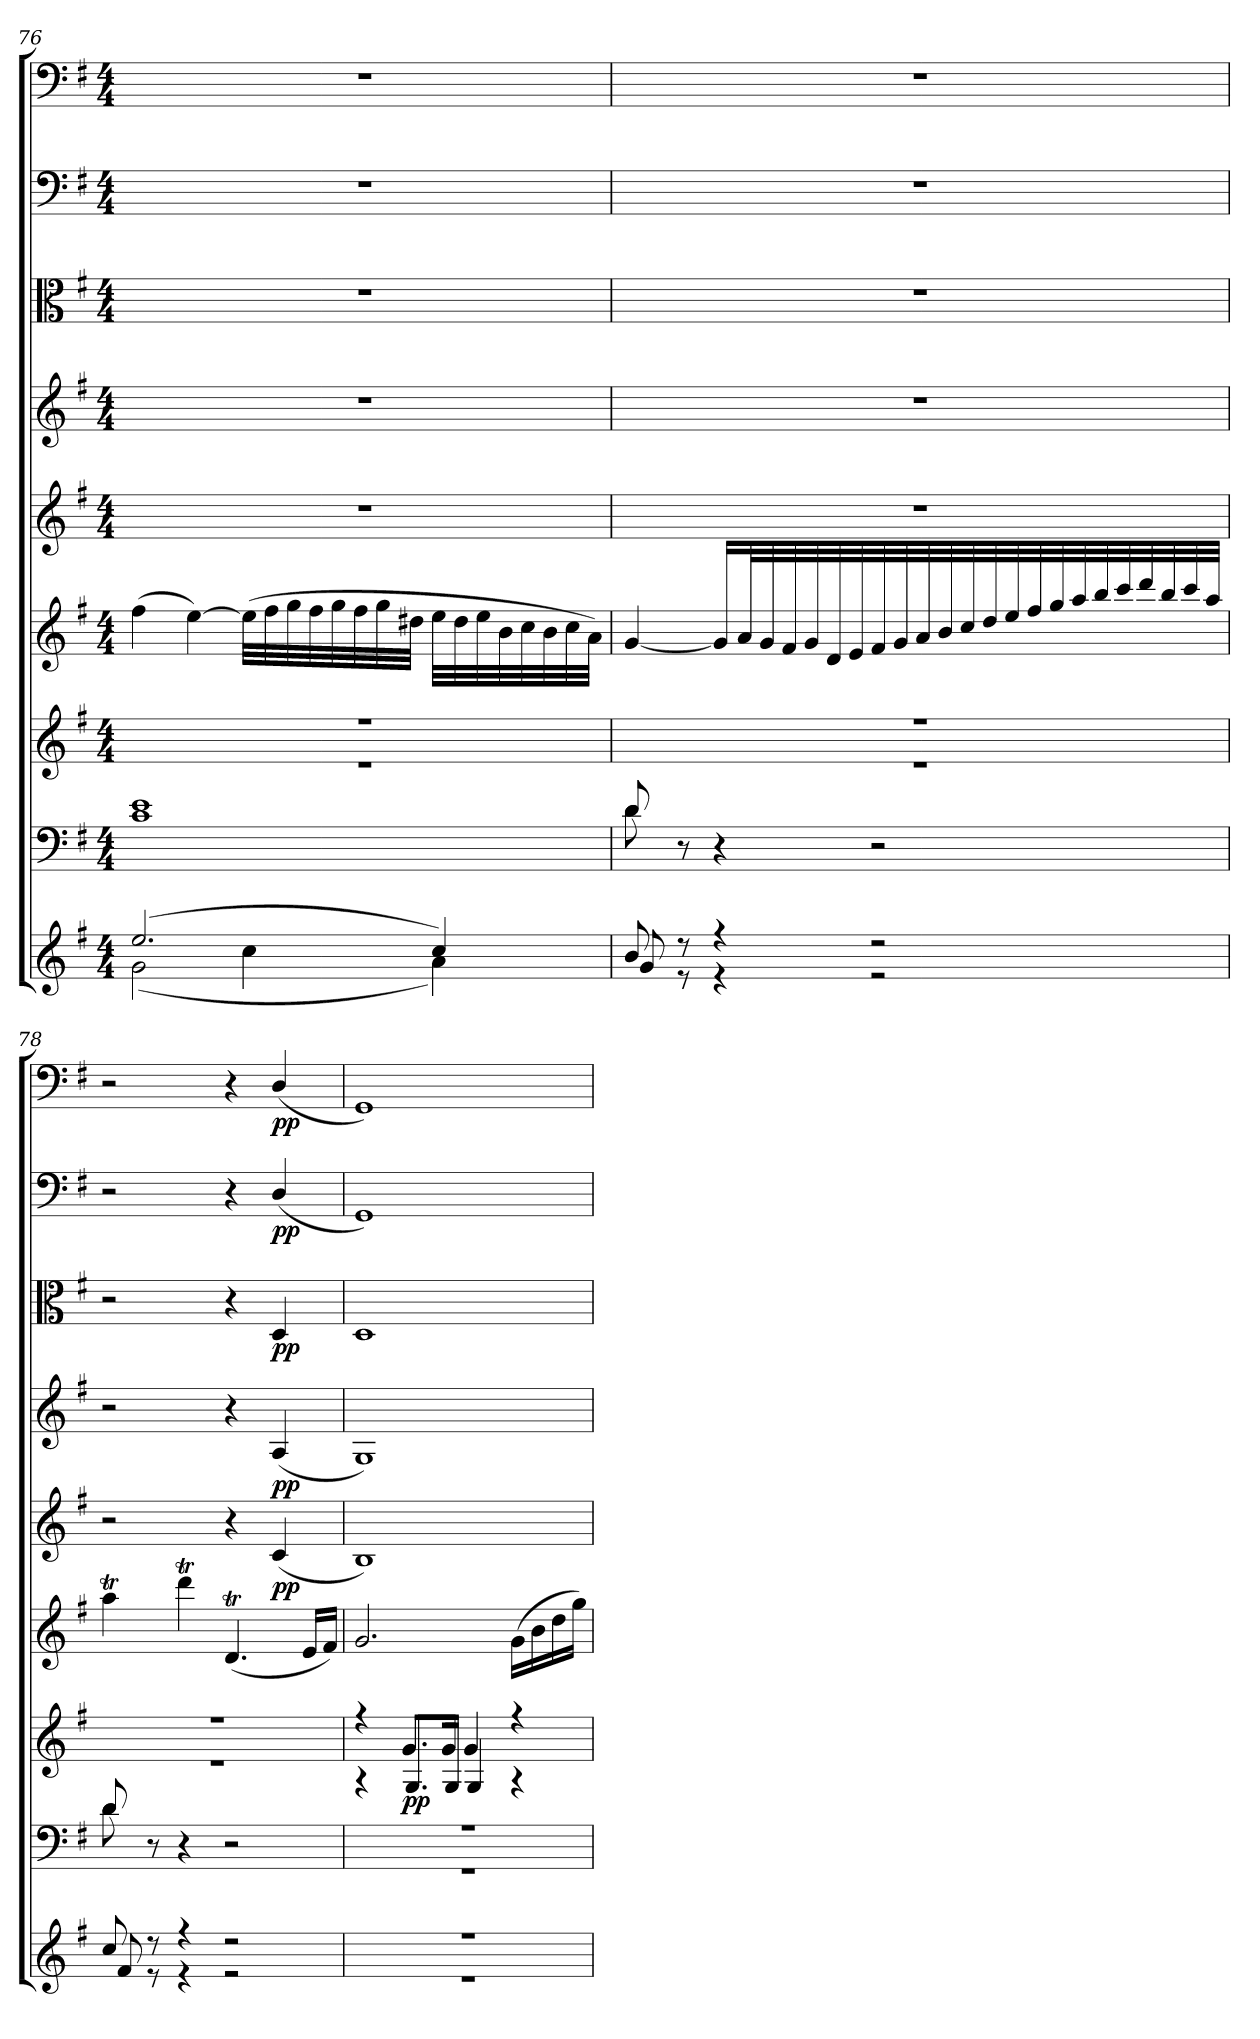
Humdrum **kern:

**kern	**kern	**kern	**dynam	**kern	**kern	**dynam	**kern	**dynam	**kern	**dynam	**kern	**dynam	**kern	**dynam
*part9	*part8	*part7	*part7	*part6	*part5	*part5	*part4	*part4	*part3	*part3	*part2	*part2	*part1	*part1
*staff9	*staff8	*staff7	*staff7	*staff6	*staff5	*staff5	*staff4	*staff4	*staff3	*staff3	*staff2	*staff2	*staff1	*staff1
*clefG2	*clefF4	*clefG2	*	*clefG2	*clefG2	*	*clefG2	*	*clefC3	*	*clefF4	*	*clefF4	*
*k[f#]	*k[f#]	*k[f#]	*	*k[f#]	*k[f#]	*	*k[f#]	*	*k[f#]	*	*k[f#]	*	*k[f#]	*
*G:	*G:	*G:	*	*G:	*G:	*	*G:	*	*G:	*	*G:	*	*G:	*
*M4/4	*M4/4	*M4/4	*	*M4/4	*M4/4	*	*M4/4	*	*M4/4	*	*M4/4	*	*M4/4	*
=76	=76	=76	=76	=76	=76	=76	=76	=76	=76	=76	=76	=76	=76	=76
*^	*^	*^	*	*	*	*	*	*	*	*	*	*	*	*
(2.ee/	(2g\	1e\	1c\	1r	1r	.	(4ff#\	1r	.	1r	.	1r	.	1r	.	1r	.
.	.	.	.	.	.	.	[4ee\)	.	.	.	.	.	.	.	.	.	.
.	4cc\	.	.	.	.	.	(32ee\LLL]	.	.	.	.	.	.	.	.	.	.
.	.	.	.	.	.	.	32ff#\	.	.	.	.	.	.	.	.	.	.
.	.	.	.	.	.	.	32gg\	.	.	.	.	.	.	.	.	.	.
.	.	.	.	.	.	.	32ff#\	.	.	.	.	.	.	.	.	.	.
.	.	.	.	.	.	.	32gg\	.	.	.	.	.	.	.	.	.	.
.	.	.	.	.	.	.	32ff#\	.	.	.	.	.	.	.	.	.	.
.	.	.	.	.	.	.	32gg\	.	.	.	.	.	.	.	.	.	.
.	.	.	.	.	.	.	32dd#X\JJJ	.	.	.	.	.	.	.	.	.	.
4cc/)	4a\)	.	.	.	.	.	32ee\LLL	.	.	.	.	.	.	.	.	.	.
.	.	.	.	.	.	.	32dd#\	.	.	.	.	.	.	.	.	.	.
.	.	.	.	.	.	.	32ee\	.	.	.	.	.	.	.	.	.	.
.	.	.	.	.	.	.	32b\	.	.	.	.	.	.	.	.	.	.
.	.	.	.	.	.	.	32cc\	.	.	.	.	.	.	.	.	.	.
.	.	.	.	.	.	.	32b\	.	.	.	.	.	.	.	.	.	.
.	.	.	.	.	.	.	32cc\	.	.	.	.	.	.	.	.	.	.
.	.	.	.	.	.	.	32a\JJJ)	.	.	.	.	.	.	.	.	.	.
=77	=77	=77	=77	=77	=77	=77	=77	=77	=77	=77	=77	=77	=77	=77	=77	=77	=77
8b/	8g/	8d/	8d\	1r	1r	.	[4g/	1r	.	1r	.	1r	.	1r	.	1r	.
8r	8r	8r	8ryy	.	.	.	.	.	.	.	.	.	.	.	.	.	.
4r	4r	4r	4ryy	.	.	.	16g/LL]	.	.	.	.	.	.	.	.	.	.
.	.	.	.	.	.	.	32a/L	.	.	.	.	.	.	.	.	.	.
.	.	.	.	.	.	.	32g/	.	.	.	.	.	.	.	.	.	.
.	.	.	.	.	.	.	32f#/	.	.	.	.	.	.	.	.	.	.
.	.	.	.	.	.	.	32g/	.	.	.	.	.	.	.	.	.	.
.	.	.	.	.	.	.	32d/	.	.	.	.	.	.	.	.	.	.
.	.	.	.	.	.	.	32e/	.	.	.	.	.	.	.	.	.	.
2r	2r	2r	2ryy	.	.	.	32f#/	.	.	.	.	.	.	.	.	.	.
.	.	.	.	.	.	.	32g/	.	.	.	.	.	.	.	.	.	.
.	.	.	.	.	.	.	32a/	.	.	.	.	.	.	.	.	.	.
.	.	.	.	.	.	.	32b/	.	.	.	.	.	.	.	.	.	.
.	.	.	.	.	.	.	32cc/	.	.	.	.	.	.	.	.	.	.
.	.	.	.	.	.	.	32dd/	.	.	.	.	.	.	.	.	.	.
.	.	.	.	.	.	.	32ee/	.	.	.	.	.	.	.	.	.	.
.	.	.	.	.	.	.	32ff#/	.	.	.	.	.	.	.	.	.	.
.	.	.	.	.	.	.	32gg/	.	.	.	.	.	.	.	.	.	.
.	.	.	.	.	.	.	32aa/	.	.	.	.	.	.	.	.	.	.
.	.	.	.	.	.	.	32bb/	.	.	.	.	.	.	.	.	.	.
.	.	.	.	.	.	.	32ccc/	.	.	.	.	.	.	.	.	.	.
.	.	.	.	.	.	.	32ddd/	.	.	.	.	.	.	.	.	.	.
.	.	.	.	.	.	.	32bb/	.	.	.	.	.	.	.	.	.	.
.	.	.	.	.	.	.	32ccc/	.	.	.	.	.	.	.	.	.	.
.	.	.	.	.	.	.	32aa/JJJ	.	.	.	.	.	.	.	.	.	.
=78	=78	=78	=78	=78	=78	=78	=78	=78	=78	=78	=78	=78	=78	=78	=78	=78	=78
8cc/	8f#/	8d/	8d\	1r	1r	.	4aaT\	2r	.	2r	.	2r	.	2r	.	2r	.
8r	8r	8r	8ryy	.	.	.	.	.	.	.	.	.	.	.	.	.	.
4r	4r	4r	4ryy	.	.	.	4dddT\	.	.	.	.	.	.	.	.	.	.
2r	2r	2r	2ryy	.	.	.	(4.dT/	4r	.	4r	.	4r	.	4r	.	4r	.
.	.	.	.	.	.	.	.	(4c/	pp	(4A/	pp	4D/	pp	(4D/	pp	(4D/	pp
.	.	.	.	.	.	.	16e/LL	.	.	.	.	.	.	.	.	.	.
.	.	.	.	.	.	.	16f#/JJ)	.	.	.	.	.	.	.	.	.	.
=79	=79	=79	=79	=79	=79	=79	=79	=79	=79	=79	=79	=79	=79	=79	=79	=79	=79
1r	1r	1r	1r	4r	4r	.	2.g/	1B/)	.	1G/)	.	1D/	.	1GG/)	.	1GG/)	.
.	.	.	.	8.g/L	8.G/L	pp	.	.	.	.	.	.	.	.	.	.	.
.	.	.	.	16g/Jk	16G/Jk	.	.	.	.	.	.	.	.	.	.	.	.
.	.	.	.	4g/	4G/	.	.	.	.	.	.	.	.	.	.	.	.
.	.	.	.	4r	4r	.	(16g\LL	.	.	.	.	.	.	.	.	.	.
.	.	.	.	.	.	.	16b\	.	.	.	.	.	.	.	.	.	.
.	.	.	.	.	.	.	16dd\	.	.	.	.	.	.	.	.	.	.
.	.	.	.	.	.	.	16gg\JJ)	.	.	.	.	.	.	.	.	.	.
*v	*v	*	*	*v	*v	*	*	*	*	*	*	*	*	*	*	*	*
*	*v	*v	*	*	*	*	*	*	*	*	*	*	*	*	*
=	=	=	=	=	=	=	=	=	=	=	=	=	=	=
*-	*-	*-	*-	*-	*-	*-	*-	*-	*-	*-	*-	*-	*-	*-
